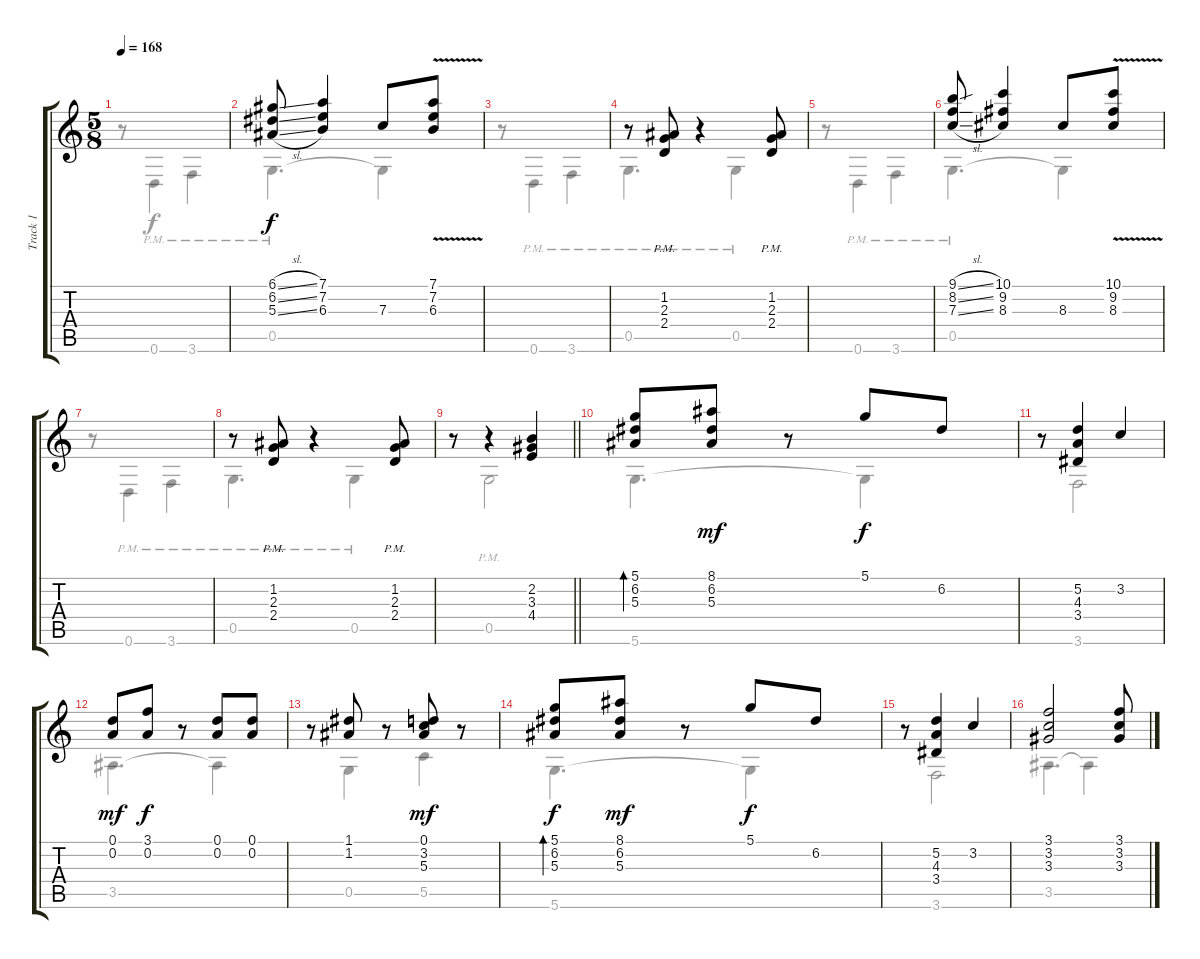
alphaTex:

\track ("Track 1" "Track 1") {instrument acousticguitarsteel}
\staff {score tabs}
\tuning (D4 A3 F3 C3 G2 D2) {hide}
\voice
\ts (5 8)
\tempo 168
\clef g2
\ks c
|
(6.1{sl} 6.2{sl} 5.3{sl}).8 (7.1 7.2 6.3).4 7.3.8 (7.1{v} 7.2{v} 6.3{v}).8 |
|
r.8 (1.2{pm} 2.3{pm} 2.4{pm}).8 r.4 (1.2{pm} 2.3{pm} 2.4{pm}).8 |
|
(9.1{sl} 8.2{sl} 7.3{sl}).8 (10.1 9.2 8.3).4 8.3.8 (10.1{v} 9.2{v} 8.3{v}).8 |
|
r.8 (1.2{pm} 2.3{pm} 2.4{pm}).8 r.4 (1.2{pm} 2.3{pm} 2.4{pm}).8 |
\barLineRight lightlight
r.8 r.4 (2.2 3.3 4.4).4 |
(5.1 6.2 5.3).8{bd 240} (8.1 6.2 5.3).8{dy mf} r.8 5.1.8{dy f} 6.2.8 |
r.8 (5.2 4.3 3.4).4 3.2.4 |
(0.1 0.2).8{dy mf} (3.1 0.2).8{dy f} r.8 (0.1 0.2).8 (0.1 0.2).8 |
r.8 (1.1 1.2).8 r.8 (0.1 3.2 5.3).8{dy mf} r.8 |
(5.1 6.2 5.3).8{bd 240 dy f} (8.1 6.2 5.3).8{dy mf} r.8 5.1.8{dy f} 6.2.8 |
r.8 (5.2 4.3 3.4).4 3.2.4 |
(3.1 3.2 3.3).2 (3.1 3.2 3.3).8
\voice
\clef g2
\ottava regular
\simile none
\ks c
r.8{dy f} 0.6{pm}.4 3.6{pm}.4 |
0.5{pm}.4{d} 0.5{t}.4 |
r.8 0.6{pm}.4 3.6{pm}.4 |
0.5{pm}.4{d} 0.5{pm}.4 |
r.8 0.6{pm}.4 3.6{pm}.4 |
0.5{pm}.4{d} 0.5{t}.4 |
r.8 0.6{pm}.4 3.6{pm}.4 |
0.5{pm}.4{d} 0.5{pm}.4 |
\barLineRight lightlight
r.8 0.5{pm}.2 |
5.6.4{d} 5.6{t}.4 |
r.8 3.6.2 |
3.5.4{d} 3.5{t}.4 |
r.8 0.5.4 5.5.4 |
5.6.4{d} 5.6{t}.4 |
r.8 3.6.2 |
3.5.4{d} 3.5{t}.4
